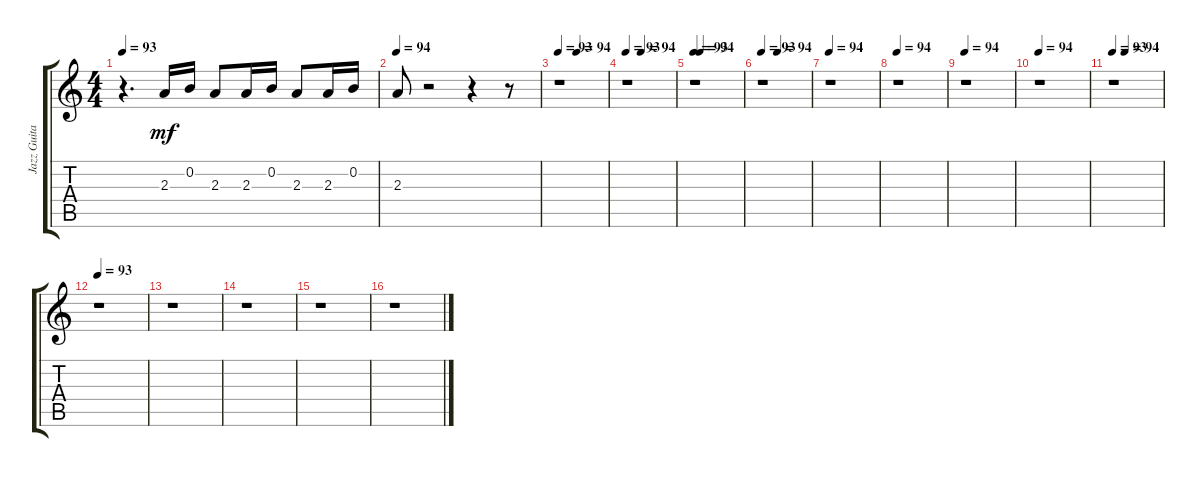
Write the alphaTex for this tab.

\track ("Jazz Guitar" "Jazz Guita") {instrument electricguitarjazz}
\staff {score tabs}
\tuning (E4 B3 G3 D3 A2 E2) {hide}
\ts (4 4)
\tempo 93
\clef g2
\ks c
r.4{d dy mf} 2.3.16 0.2.16 2.3.8 2.3.16 0.2.16 2.3.8 2.3.16 0.2.16 |
\tempo 94
2.3.8 r.2 r.4 r.8 |
\tempo 93
\tempo (94 0.375)
r.1 |
\tempo 93
\tempo (94 0.3125)
r.1 |
\tempo 93
\tempo (94 0.125)
r.1 |
\tempo 93
\tempo (94 0.328125)
r.1 |
\tempo 94
r.1 |
\tempo 94
r.1 |
\tempo 94
r.1 |
\tempo 94
r.1 |
\tempo 93
\tempo (94 0.25)
r.1 |
\tempo 93
r.1 |
r.1 |
r.1 |
r.1 |
r.1
